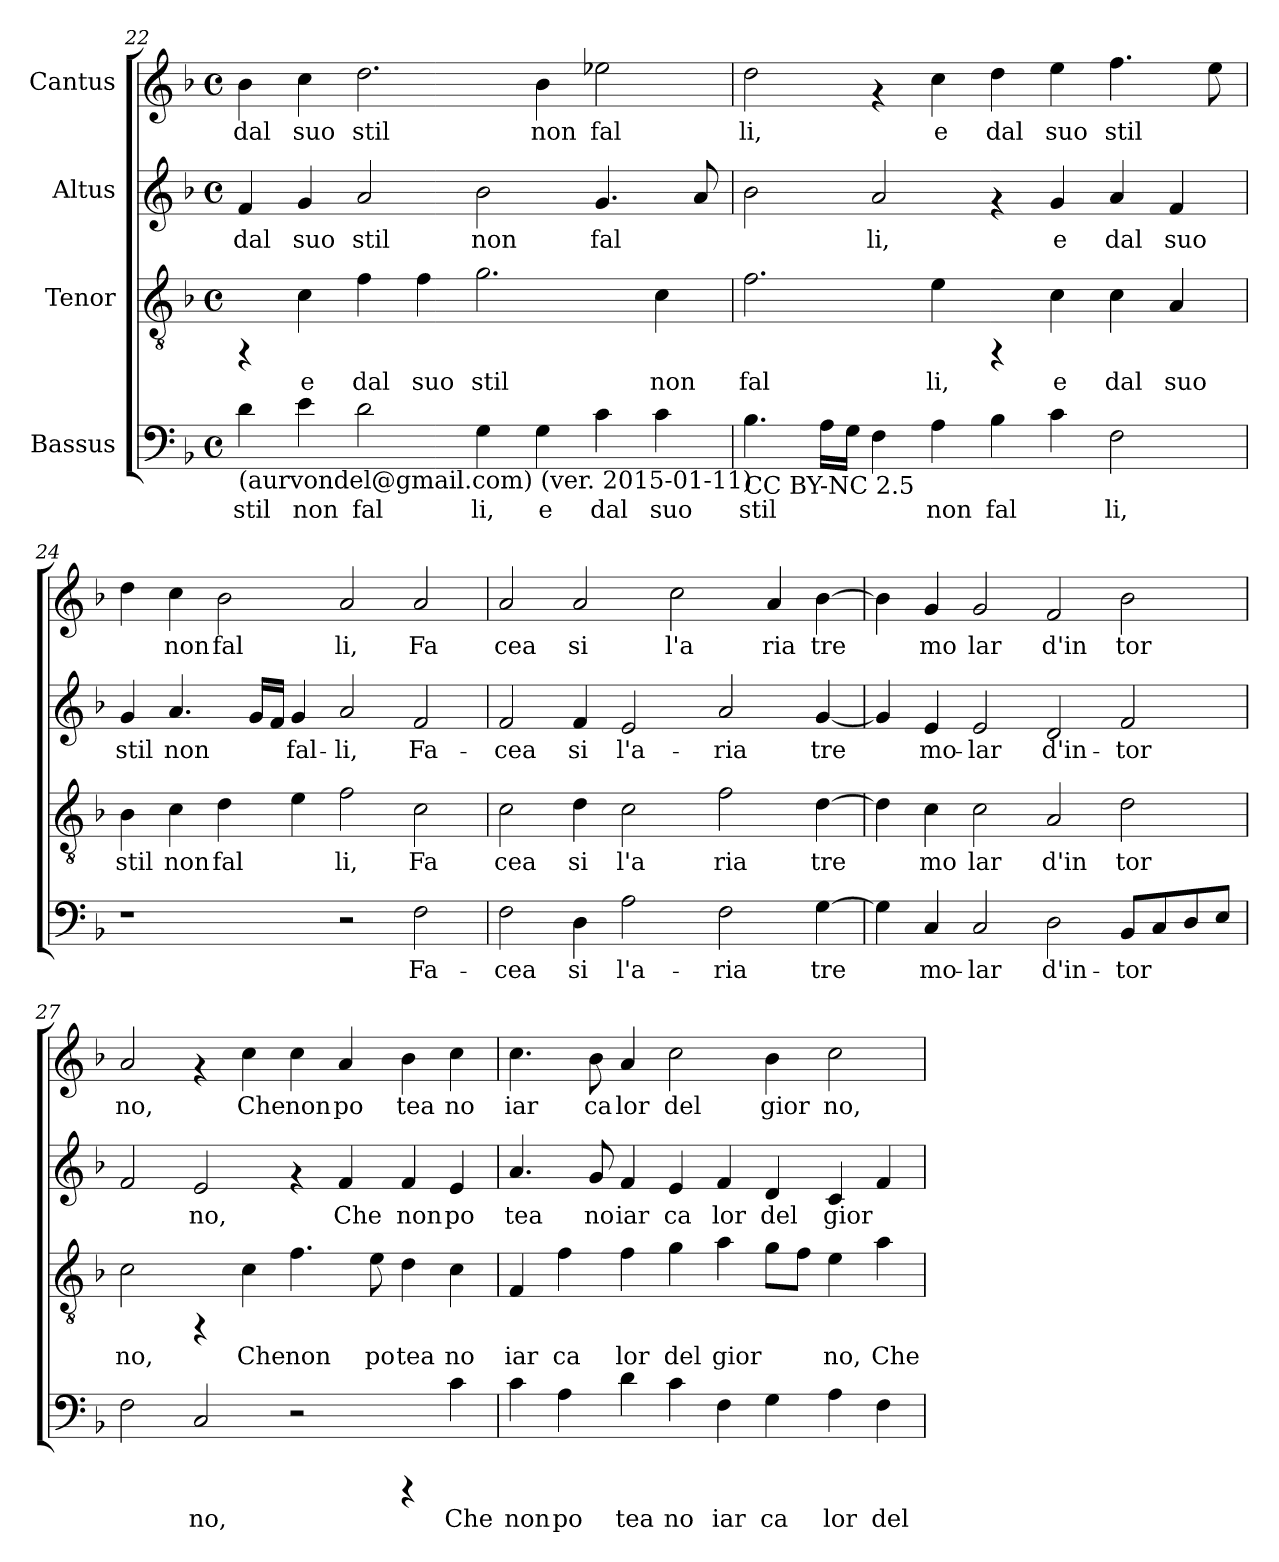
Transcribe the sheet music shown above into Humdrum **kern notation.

**kern	**text	**kern	**text	**kern	**text	**kern	**text
*part4	*part4	*part3	*part3	*part2	*part2	*part1	*part1
*staff4	*staff4	*staff3	*staff3	*staff2	*staff2	*staff1	*staff1
*I"Bassus	*	*I"Tenor	*	*I"Altus	*	*I"Cantus	*
*clefF4	*	*clefGv2	*	*clefG2	*	*clefG2	*
*k[b-]	*	*k[b-]	*	*k[b-]	*	*k[b-]	*
*F:	*	*F:	*	*F:	*	*F:	*
*M4/4	*	*M4/4	*	*M4/4	*	*M4/4	*
*met(c)	*	*met(c)	*	*met(c)	*	*met(c)	*
=22	=22	=22	=22	=22	=22	=22	=22
!LO:TX:b:t=(aurvondel@gmail.com) (ver. 2015-01-11)	!	!	!	!	!	!	!
!	!LO:LY:b	!	!	!	!LO:LY:b	!	!LO:LY:b
4d\	stil	4rFF	.	4f/	dal	4b-\	dal
!	!LO:LY:b	!	!LO:LY:b	!	!LO:LY:b	!	!LO:LY:b
4e\	non	4c\	e	4g/	suo	4cc\	suo
!	!LO:LY:b	!	!LO:LY:b	!	!LO:LY:b	!	!LO:LY:b
2d\	fal	4f\	dal	2a/	stil	2.dd\	stil
!	!	!	!LO:LY:b	!	!	!	!
.	.	4f\	suo	.	.	.	.
!	!LO:LY:b	!	!LO:LY:b	!	!LO:LY:b	!	!
4G\	li,	2.g\	stil	2b-\	non	.	.
!	!LO:LY:b	!	!	!	!	!	!LO:LY:b
4G\	e	.	.	.	.	4b-\	non
!	!LO:LY:b	!	!	!	!LO:LY:b	!	!LO:LY:b
4c\	dal	.	.	4.g/	fal	2ee-X\	fal
!	!LO:LY:b	!	!LO:LY:b	!	!	!	!
4c\	suo	4c\	non	.	.	.	.
!	!	!	!	!	!LO:LY:b	!	!
.	.	.	.	8a/	.	.	.
!!LO:PB:g=z
=23	=23	=23	=23	=23	=23	=23	=23
!LO:TX:b:t=CC BY-NC 2.5	!	!	!	!	!	!	!
!	!LO:LY:b	!	!LO:LY:b	!	!LO:LY:b	!	!LO:LY:b
4.B-\	stil	2.f\	fal	2b-\	.	2dd\	li,
!	!LO:LY:b	!	!	!	!	!	!
16A\L	.	.	.	.	.	.	.
!	!LO:LY:b	!	!	!	!	!	!
16G\J	.	.	.	.	.	.	.
!	!LO:LY:b	!	!	!	!LO:LY:b	!	!
4F\	.	.	.	2a/	li,	4rf	.
!	!LO:LY:b	!	!LO:LY:b	!	!	!	!LO:LY:b
4A\	non	4e\	li,	.	.	4cc\	e
!	!LO:LY:b	!	!	!	!	!	!LO:LY:b
4B-\	fal-	4rFF	.	4rf	.	4dd\	dal
!	!LO:LY:b	!	!LO:LY:b	!	!LO:LY:b	!	!LO:LY:b
4c\	--	4c\	e	4g/	e	4ee\	suo
!	!LO:LY:b	!	!LO:LY:b	!	!LO:LY:b	!	!LO:LY:b
2F\	-li,	4c\	dal	4a/	dal	4.ff\	stil
!	!	!	!LO:LY:b	!	!LO:LY:b	!	!
.	.	4A/	suo	4f/	suo	.	.
!	!	!	!	!	!	!	!LO:LY:b
.	.	.	.	.	.	8ee\	.
=24	=24	=24	=24	=24	=24	=24	=24
!	!	!	!LO:LY:b	!	!LO:LY:b	!	!LO:LY:b
1r	.	4B-\	stil	4g/	stil	4dd\	.
!	!	!	!LO:LY:b	!	!LO:LY:b	!	!LO:LY:b
.	.	4c\	non	4.a/	non	4cc\	non
!	!	!	!LO:LY:b	!	!	!	!LO:LY:b
.	.	4d\	fal	.	.	2b-\	fal
!	!	!	!	!	!LO:LY:b	!	!
.	.	.	.	16g/L	.	.	.
!	!	!	!	!	!LO:LY:b	!	!
.	.	.	.	16f/J	.	.	.
!	!	!	!LO:LY:b	!	!LO:LY:b	!	!
.	.	4e\	.	4g/	fal-	.	.
!	!	!	!LO:LY:b	!	!LO:LY:b	!	!LO:LY:b
2r	.	2f\	li,	2a/	-li,	2a/	li,
!	!LO:LY:b	!	!LO:LY:b	!	!LO:LY:b	!	!LO:LY:b
2F\	Fa-	2c\	Fa	2f/	Fa-	2a/	Fa
=25	=25	=25	=25	=25	=25	=25	=25
!	!LO:LY:b	!	!LO:LY:b	!	!LO:LY:b	!	!LO:LY:b
2F\	-cea	2c\	cea	2f/	-cea	2a/	cea
!	!LO:LY:b	!	!LO:LY:b	!	!LO:LY:b	!	!LO:LY:b
4D\	si	4d\	si	4f/	si	2a/	si
!	!LO:LY:b	!	!LO:LY:b	!	!LO:LY:b	!	!
2A\	l'a-	2c\	l'a	2e/	l'a-	.	.
!	!	!	!	!	!	!	!LO:LY:b
.	.	.	.	.	.	2cc\	l'a
!	!LO:LY:b	!	!LO:LY:b	!	!LO:LY:b	!	!
2F\	-ria	2f\	ria	2a/	-ria	.	.
!	!	!	!	!	!	!	!LO:LY:b
.	.	.	.	.	.	4a/	ria
!	!LO:LY:b	!	!LO:LY:b	!	!LO:LY:b	!	!LO:LY:b
[>4G\	tre-	[>4d\	tre	[<4g/	tre-	[>4b-\	tre
=26	=26	=26	=26	=26	=26	=26	=26
!	!LO:LY:b	!	!LO:LY:b	!	!LO:LY:b	!	!LO:LY:b
4G\]	--	4d\]	.	4g/]	--	4b-\]	.
!	!LO:LY:b	!	!LO:LY:b	!	!LO:LY:b	!	!LO:LY:b
4C/	-mo-	4c\	mo	4e/	-mo-	4g/	mo
!	!LO:LY:b	!	!LO:LY:b	!	!LO:LY:b	!	!LO:LY:b
2C/	-lar	2c\	lar	2e/	-lar	2g/	lar
!	!LO:LY:b	!	!LO:LY:b	!	!LO:LY:b	!	!LO:LY:b
2D\	d'in-	2A/	d'in	2d/	d'in-	2f/	d'in
!	!LO:LY:b	!	!LO:LY:b	!	!LO:LY:b	!	!LO:LY:b
8BB-/L	-tor-	2d\	tor	2f/	-tor-	2b-\	tor
!	!LO:LY:b	!	!	!	!	!	!
8C/	--	.	.	.	.	.	.
!	!LO:LY:b	!	!	!	!	!	!
8D/	--	.	.	.	.	.	.
!	!LO:LY:b	!	!	!	!	!	!
8E/J	--	.	.	.	.	.	.
!!LO:LB:g=z
=27	=27	=27	=27	=27	=27	=27	=27
!	!LO:LY:b	!	!LO:LY:b	!	!LO:LY:b	!	!LO:LY:b
2F\	--	2c\	no,	2f/	--	2a/	no,
!	!LO:LY:b	!	!	!	!LO:LY:b	!	!
2C/	-no,	4rFF	.	2e/	-no,	4rf	.
!	!	!	!LO:LY:b	!	!	!	!LO:LY:b
.	.	4c\	Che	.	.	4cc\	Che
!	!	!	!LO:LY:b	!	!	!	!LO:LY:b
2r	.	4.f\	non	4rf	.	4cc\	non
!	!	!	!	!	!LO:LY:b	!	!LO:LY:b
.	.	.	.	4f/	Che	4a/	po
!	!	!	!LO:LY:b	!	!	!	!
.	.	8e\	po	.	.	.	.
!	!	!	!LO:LY:b	!	!LO:LY:b	!	!LO:LY:b
4rCCC	.	4d\	tea	4f/	non	4b-\	tea
!	!LO:LY:b	!	!LO:LY:b	!	!LO:LY:b	!	!LO:LY:b
4c\	Che	4c\	no	4e/	po	4cc\	no
=28	=28	=28	=28	=28	=28	=28	=28
!	!LO:LY:b	!	!LO:LY:b	!	!LO:LY:b	!	!LO:LY:b
4c\	non	4F/	iar	4.a/	tea	4.cc\	iar
!	!LO:LY:b	!	!LO:LY:b	!	!	!	!
4A\	po	4f\	ca	.	.	.	.
!	!	!	!	!	!LO:LY:b	!	!LO:LY:b
.	.	.	.	8g/	no	8b-\	ca
!	!LO:LY:b	!	!LO:LY:b	!	!LO:LY:b	!	!LO:LY:b
4d\	tea	4f\	lor	4f/	iar	4a/	lor
!	!LO:LY:b	!	!LO:LY:b	!	!LO:LY:b	!	!LO:LY:b
4c\	no	4g\	del	4e/	ca	2cc\	del
!	!LO:LY:b	!	!LO:LY:b	!	!LO:LY:b	!	!
4F\	iar	4a\	gior	4f/	lor	.	.
!	!LO:LY:b	!	!LO:LY:b	!	!LO:LY:b	!	!LO:LY:b
4G\	ca	8g\L	.	4d/	del	4b-\	gior
!	!	!	!LO:LY:b	!	!	!	!
.	.	8f\J	.	.	.	.	.
!	!LO:LY:b	!	!LO:LY:b	!	!LO:LY:b	!	!LO:LY:b
4A\	lor	4e\	no,	4c/	gior	2cc\	no,
!	!LO:LY:b	!	!LO:LY:b	!	!LO:LY:b	!	!
4F\	del	4a\	Che	4f/	.	.	.
=	=	=	=	=	=	=	=
*-	*-	*-	*-	*-	*-	*-	*-
